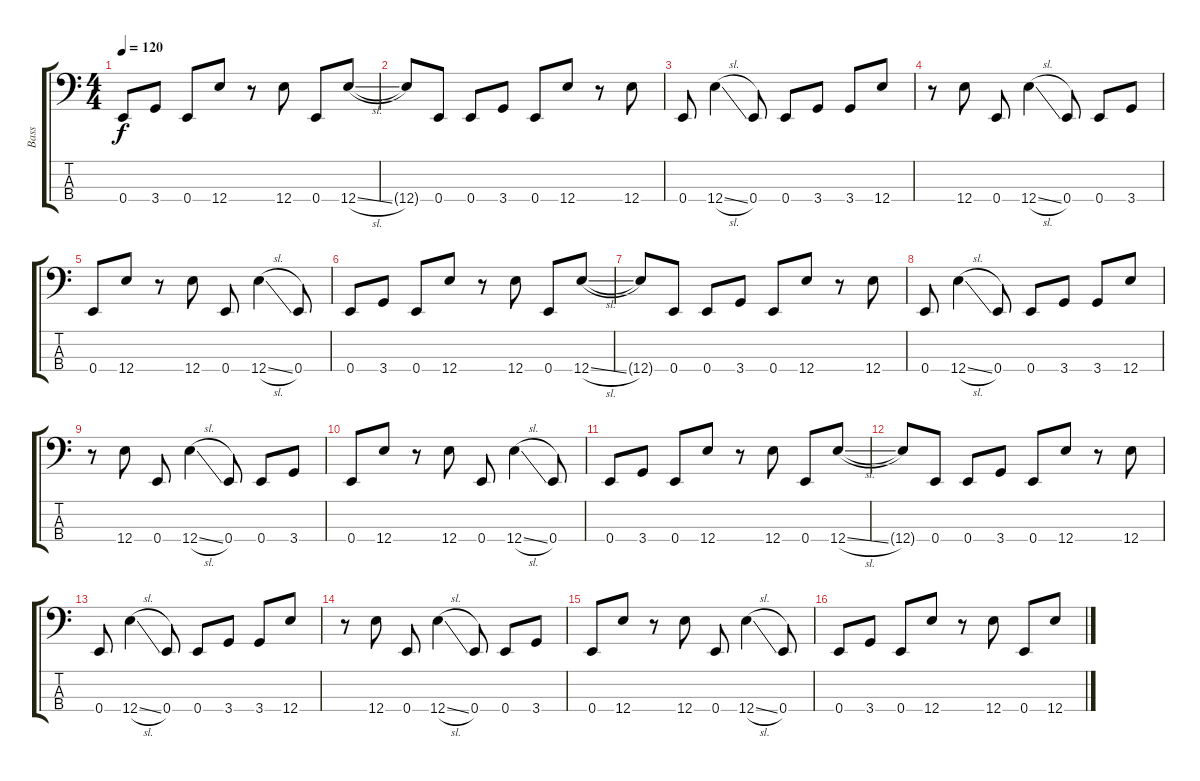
\track ("Bass" "Bass") {instrument electricbassfinger}
\staff {score tabs}
\tuning (B2 B1 E1 E1) {hide}
\ts (4 4)
\tempo 120
\clef f4
\ks c
0.4.8{dy f} 3.4.8 0.4.8 12.4.8 r.8 12.4.8 0.4.8 12.4{sl}.8 |
12.4{t}.8 0.4.8 0.4.8 3.4.8 0.4.8 12.4.8 r.8 12.4.8 |
0.4.8 12.4{sl}.4 0.4.8 0.4.8 3.4.8 3.4.8 12.4.8 |
r.8 12.4.8 0.4.8 12.4{sl}.4 0.4.8 0.4.8 3.4.8 |
0.4.8 12.4.8 r.8 12.4.8 0.4.8 12.4{sl}.4 0.4.8 |
0.4.8 3.4.8 0.4.8 12.4.8 r.8 12.4.8 0.4.8 12.4{sl}.8 |
12.4{t}.8 0.4.8 0.4.8 3.4.8 0.4.8 12.4.8 r.8 12.4.8 |
0.4.8 12.4{sl}.4 0.4.8 0.4.8 3.4.8 3.4.8 12.4.8 |
r.8 12.4.8 0.4.8 12.4{sl}.4 0.4.8 0.4.8 3.4.8 |
0.4.8 12.4.8 r.8 12.4.8 0.4.8 12.4{sl}.4 0.4.8 |
0.4.8 3.4.8 0.4.8 12.4.8 r.8 12.4.8 0.4.8 12.4{sl}.8 |
12.4{t}.8 0.4.8 0.4.8 3.4.8 0.4.8 12.4.8 r.8 12.4.8 |
0.4.8 12.4{sl}.4 0.4.8 0.4.8 3.4.8 3.4.8 12.4.8 |
r.8 12.4.8 0.4.8 12.4{sl}.4 0.4.8 0.4.8 3.4.8 |
0.4.8 12.4.8 r.8 12.4.8 0.4.8 12.4{sl}.4 0.4.8 |
0.4.8 3.4.8 0.4.8 12.4.8 r.8 12.4.8 0.4.8 12.4{sl}.8
